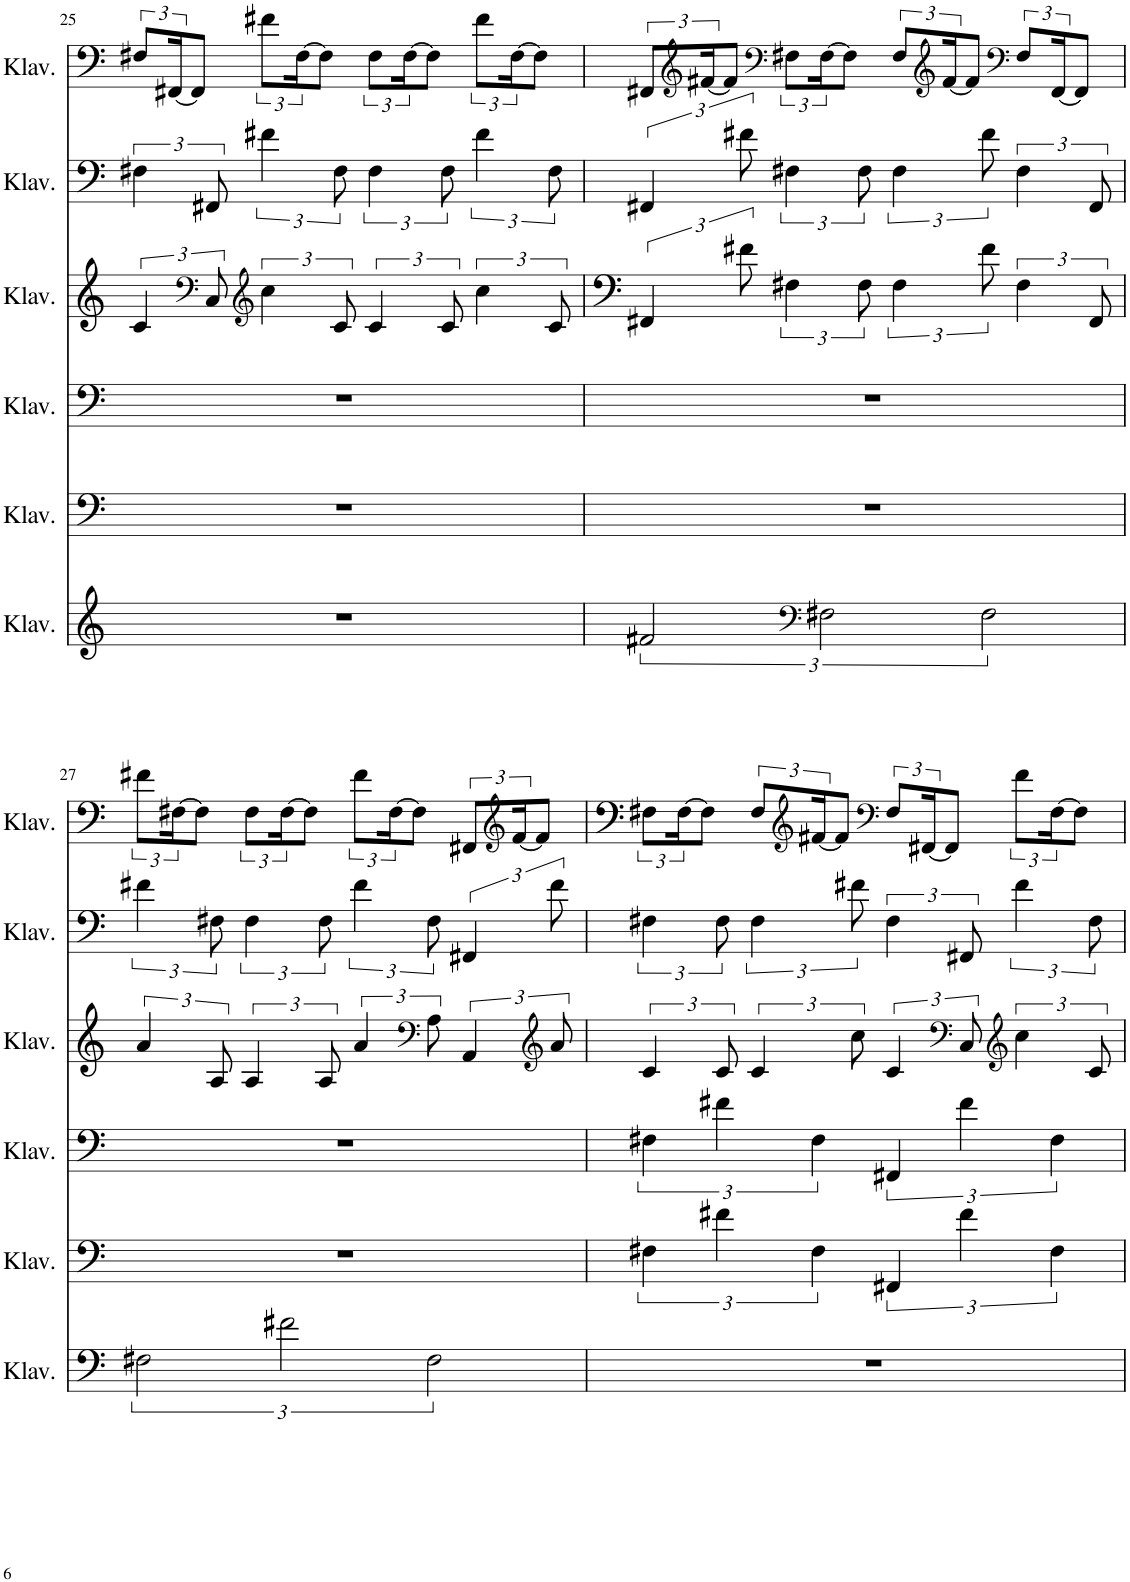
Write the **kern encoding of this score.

**kern	**kern	**kern	**kern	**kern	**kern
*part6	*part5	*part4	*part3	*part2	*part1
*staff6	*staff5	*staff4	*staff3	*staff2	*staff1
*I"Klavier	*I"Klavier	*I"Klavier	*I"Klavier	*I"Klavier	*I"Klavier
*I'Klav.	*I'Klav.	*I'Klav.	*I'Klav.	*I'Klav.	*I'Klav.
!!LO:PB:g=z
*clefG2	*clefF4	*clefF4	*clefG2	*clefF4	*clefG2
*k[]	*k[]	*k[]	*k[]	*k[]	*k[]
*M4/4	*M4/4	*M4/4	*M4/4	*M4/4	*M4/4
=25	=25	=25	=25	=25	=25
1r	1r	1r	6c/	6F#X\	12F#X/L
.	.	.	.	.	[24FF#X/K
.	.	.	.	.	8FF#/J]
*	*	*	*clefF4	*	*
.	.	.	12C/	12FF#X/	.
*	*	*	*clefG2	*	*
.	.	.	6cc\	6f#X\	12f#X\L
.	.	.	.	.	[24F#\K
.	.	.	.	.	8F#\J]
.	.	.	12c/	12F#\	.
.	.	.	6c/	6F#\	12F#\L
.	.	.	.	.	[24F#\K
.	.	.	.	.	8F#\J]
.	.	.	12c/	12F#\	.
.	.	.	6cc\	6f#\	12f#\L
.	.	.	.	.	[24F#\K
.	.	.	.	.	8F#\J]
.	.	.	12c/	12F#\	.
=26	=26	=26	=26	=26	=26
3f#X/	1r	1r	6FF#X/	6FF#X/	12FF#X/L
*	*	*	*	*	*clefG2
.	.	.	.	.	[24f#X/K
.	.	.	.	.	8f#/J]
.	.	.	12f#X\	12f#X\	.
*	*	*	*	*	*clefF4
.	.	.	6F#X\	6F#X\	12F#X\L
*clefF4	*	*	*	*	*
3F#X\	.	.	.	.	[24F#\K
.	.	.	.	.	8F#\J]
.	.	.	12F#\	12F#\	.
.	.	.	6F#\	6F#\	12F#/L
*	*	*	*	*	*clefG2
.	.	.	.	.	[24f#/K
.	.	.	.	.	8f#/J]
3F#\	.	.	12f#\	12f#\	.
*	*	*	*	*	*clefF4
.	.	.	6F#\	6F#\	12F#/L
.	.	.	.	.	[24FF#/K
.	.	.	.	.	8FF#/J]
.	.	.	12FF#/	12FF#/	.
!!LO:LB:g=z
=27	=27	=27	=27	=27	=27
3F#X\	1r	1r	6a/	6f#X\	12f#X\L
.	.	.	.	.	[24F#X\K
.	.	.	.	.	8F#\J]
.	.	.	12A/	12F#X\	.
.	.	.	6A/	6F#\	12F#\L
3f#X\	.	.	.	.	[24F#\K
.	.	.	.	.	8F#\J]
.	.	.	12A/	12F#\	.
.	.	.	6a/	6f#\	12f#\L
.	.	.	.	.	[24F#\K
.	.	.	.	.	8F#\J]
*	*	*	*clefF4	*	*
3F#\	.	.	12A\	12F#\	.
.	.	.	6AA/	6FF#X/	12FF#X/L
*	*	*	*	*	*clefG2
.	.	.	.	.	[24f#/K
.	.	.	.	.	8f#/J]
*	*	*	*clefG2	*	*
.	.	.	12a/	12f#\	.
=28	=28	=28	=28	=28	=28
1r	6F#X\	6F#X\	6c/	6F#X\	12F#X\L
.	.	.	.	.	[24F#\K
.	.	.	.	.	8F#\J]
.	6f#X\	6f#X\	12c/	12F#\	.
.	.	.	6c/	6F#\	12F#/L
*	*	*	*	*	*clefG2
.	6F#\	6F#\	.	.	[24f#X/K
.	.	.	.	.	8f#/J]
.	.	.	12cc\	12f#X\	.
*	*	*	*	*	*clefF4
.	6FF#X/	6FF#X/	6c/	6F#\	12F#/L
.	.	.	.	.	[24FF#X/K
.	.	.	.	.	8FF#/J]
*	*	*	*clefF4	*	*
.	6f#\	6f#\	12C/	12FF#X/	.
*	*	*	*clefG2	*	*
.	.	.	6cc\	6f#\	12f#\L
.	6F#\	6F#\	.	.	[24F#\K
.	.	.	.	.	8F#\J]
.	.	.	12c/	12F#\	.
=	=	=	=	=	=
*-	*-	*-	*-	*-	*-
